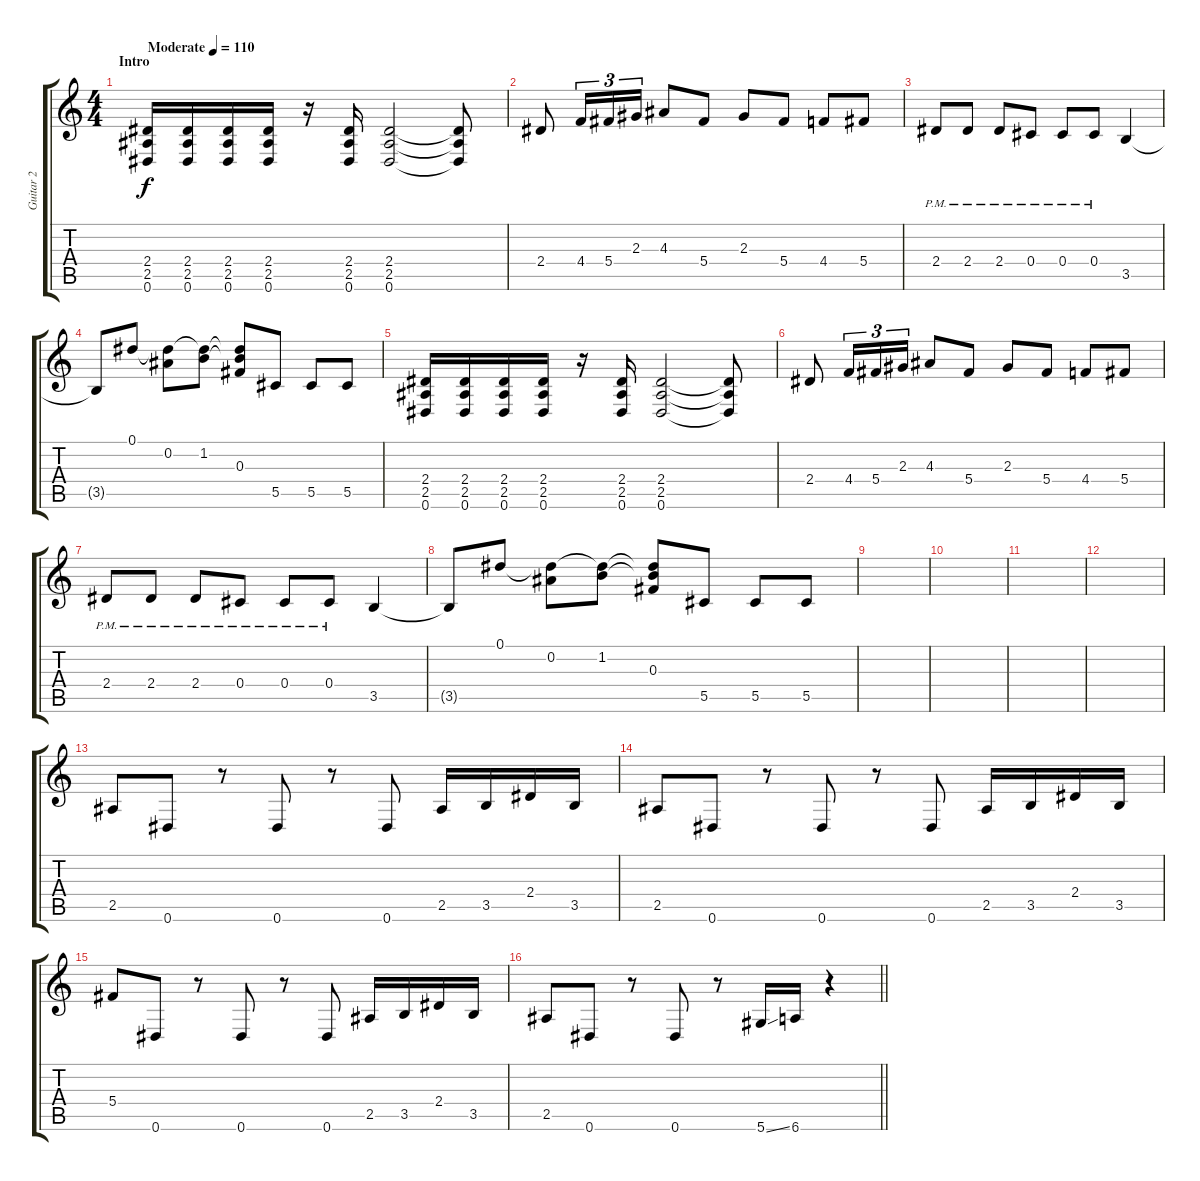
\track ("Guitar 2" "Guitar 2") {instrument overdrivenguitar}
\staff {score tabs}
\tuning (Eb4 Bb3 Gb3 Db3 Ab2 Eb2) {hide}
\ts (4 4)
\section ("" "Intro")
\tempo (110 "Moderate")
\clef g2
\ks c
(2.4 2.5 0.6).16{dy f instrument overdrivenguitar} (2.4 2.5 0.6).16 (2.4 2.5 0.6).16 (2.4 2.5 0.6).16 r.16 (2.4 2.5 0.6).16 (2.4 2.5 0.6).2 (2.4{t} 2.5{t} 0.6{t}).8 |
2.4.8 4.4.16{tu (3 2)} 5.4.16{tu (3 2)} 2.3.16{tu (3 2)} 4.3.8 5.4.8 2.3.8 5.4.8 4.4.8 5.4.8 |
2.4{pm}.8 2.4{pm}.8 2.4{pm}.8 0.4{pm}.8 0.4{pm}.8 0.4{pm}.8 3.5.4 |
3.5{t}.8 0.1.8 (0.1{t} 0.2).8 (0.1{t} 1.2).8 (0.1{t} 1.2{t} 0.3).8 5.5.8 5.5.8 5.5.8 |
(2.4 2.5 0.6).16 (2.4 2.5 0.6).16 (2.4 2.5 0.6).16 (2.4 2.5 0.6).16 r.16 (2.4 2.5 0.6).16 (2.4 2.5 0.6).2 (2.4{t} 2.5{t} 0.6{t}).8 |
2.4.8 4.4.16{tu (3 2)} 5.4.16{tu (3 2)} 2.3.16{tu (3 2)} 4.3.8 5.4.8 2.3.8 5.4.8 4.4.8 5.4.8 |
2.4{pm}.8 2.4{pm}.8 2.4{pm}.8 0.4{pm}.8 0.4{pm}.8 0.4{pm}.8 3.5.4 |
3.5{t}.8 0.1.8 (0.1{t} 0.2).8 (0.1{t} 1.2).8 (0.1{t} 1.2{t} 0.3).8 5.5.8 5.5.8 5.5.8 |
|
|
|
|
2.5.8 0.6.8 r.8 0.6.8 r.8 0.6.8 2.5.16 3.5.16 2.4.16 3.5.16 |
2.5.8 0.6.8 r.8 0.6.8 r.8 0.6.8 2.5.16 3.5.16 2.4.16 3.5.16 |
5.4.8 0.6.8 r.8 0.6.8 r.8 0.6.8 2.5.16 3.5.16 2.4.16 3.5.16 |
\barLineRight lightlight
2.5.8 0.6.8 r.8 0.6.8 r.8 5.6{ss}.16 6.6.16 r.4
